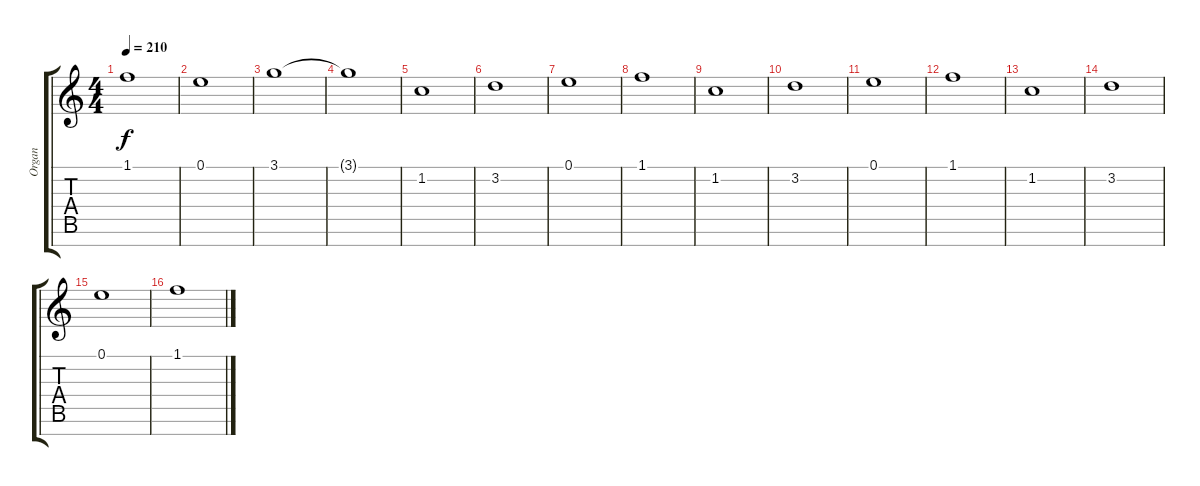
\track ("Organ" "Organ") {instrument rockorgan}
\staff {score tabs}
\tuning (E5 B4 G4 D4 A3 E3 B2) {hide}
\ts (4 4)
\tempo 210
\clef g2
\ks c
1.1.1{dy f} |
0.1.1 |
3.1.1 |
3.1{t}.1 |
1.2.1 |
3.2.1 |
0.1.1 |
1.1.1 |
1.2.1 |
3.2.1 |
0.1.1 |
1.1.1 |
1.2.1 |
3.2.1 |
0.1.1 |
1.1.1
